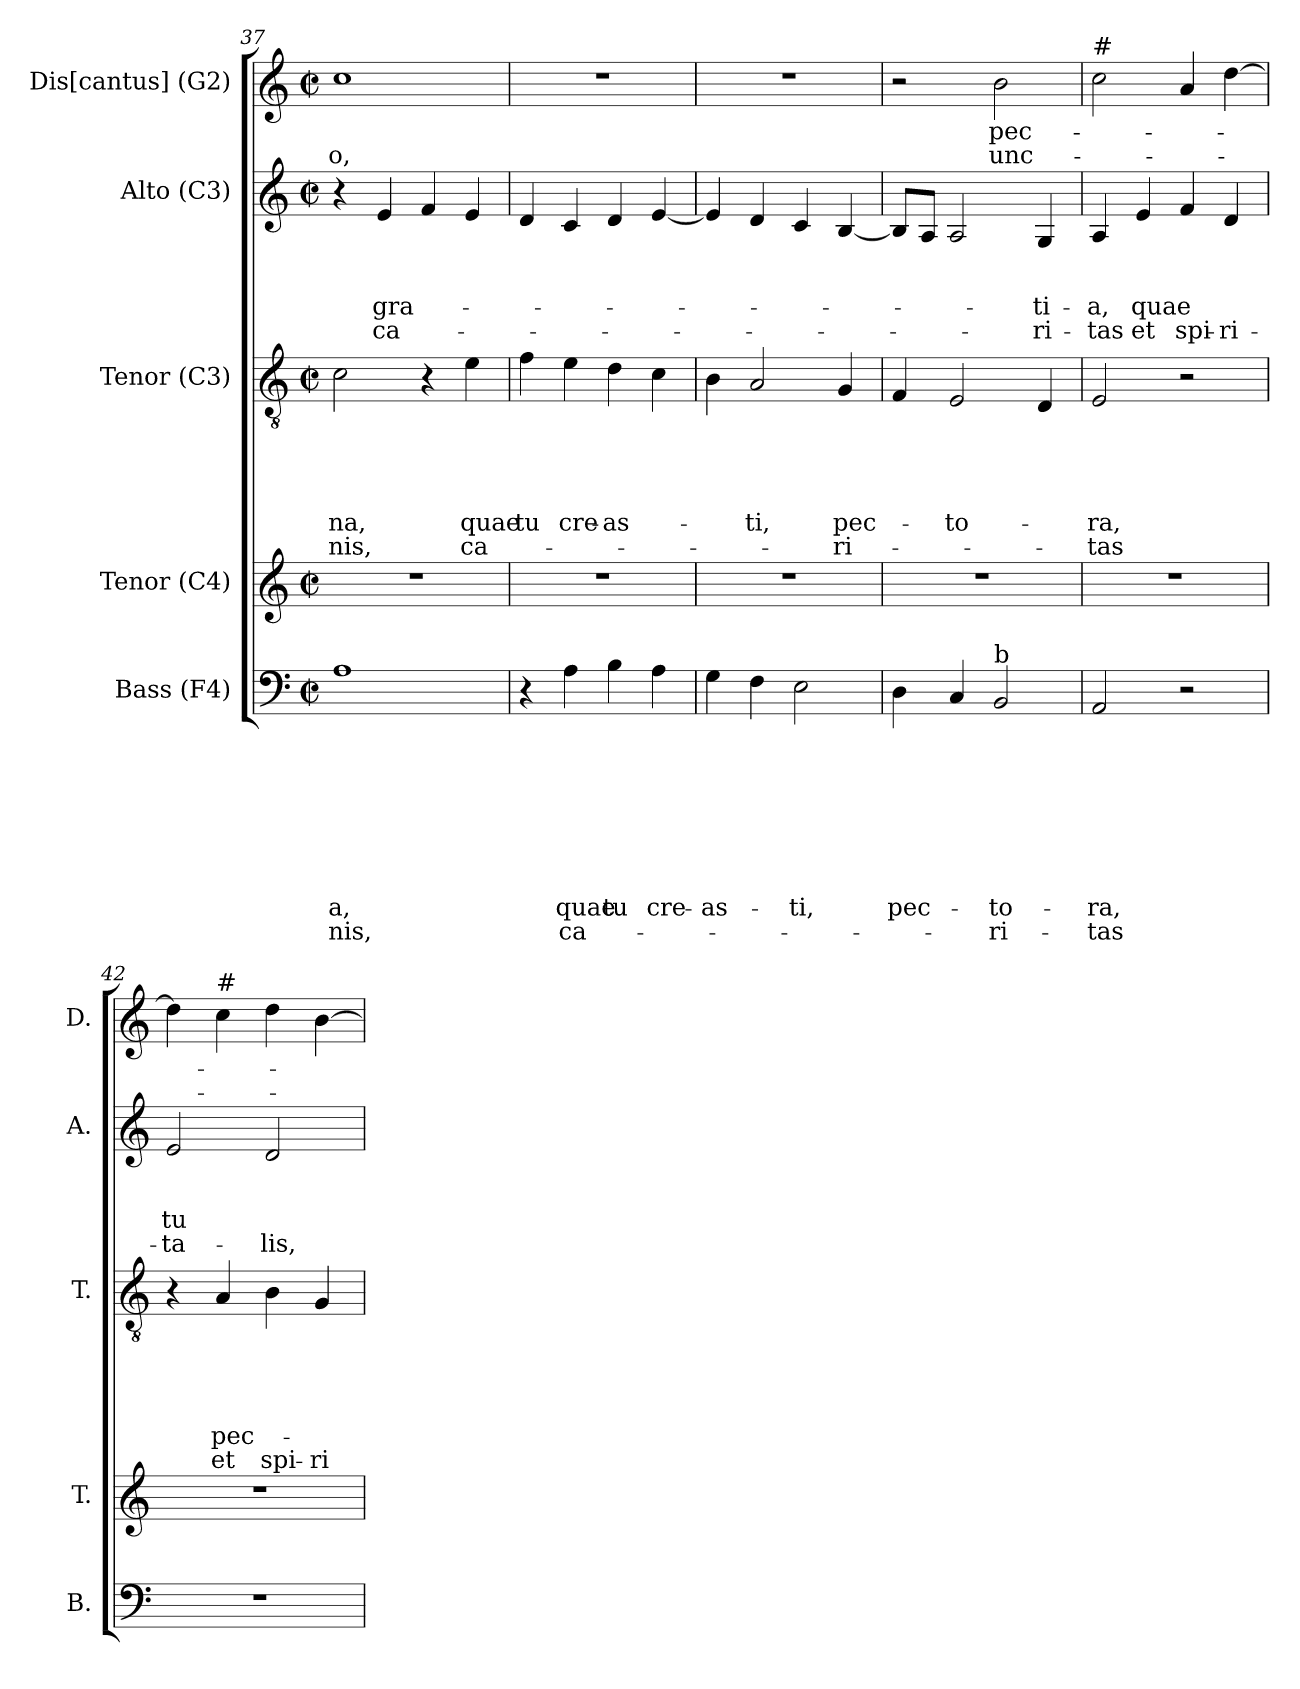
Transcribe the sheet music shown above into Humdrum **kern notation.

**kern	**text	**text	**text	**text	**text	**text	**text	**text	**text	**kern	**kern	**text	**text	**text	**text	**text	**text	**kern	**text	**text	**text	**text	**kern	**text	**text
*part5	*part5	*part5	*part5	*part5	*part5	*part5	*part5	*part5	*part5	*part4	*part3	*part3	*part3	*part3	*part3	*part3	*part3	*part2	*part2	*part2	*part2	*part2	*part1	*part1	*part1
*staff5	*staff5	*staff5	*staff5	*staff5	*staff5	*staff5	*staff5	*staff5	*staff5	*staff4	*staff3	*staff3	*staff3	*staff3	*staff3	*staff3	*staff3	*staff2	*staff2	*staff2	*staff2	*staff2	*staff1	*staff1	*staff1
*I"Bass (F4)	*	*	*	*	*	*	*	*	*	*I"Tenor (C4)	*I"Tenor (C3)	*	*	*	*	*	*	*I"Alto (C3)	*	*	*	*	*I"Dis[cantus] (G2)	*	*
*I'B.	*	*	*	*	*	*	*	*	*	*I'T.	*I'T.	*	*	*	*	*	*	*I'A.	*	*	*	*	*I'D.	*	*
*clefF4	*	*	*	*	*	*	*	*	*	*clefG2	*clefGv2	*	*	*	*	*	*	*clefG2	*	*	*	*	*clefG2	*	*
*k[]	*	*	*	*	*	*	*	*	*	*k[]	*k[]	*	*	*	*	*	*	*k[]	*	*	*	*	*k[]	*	*
*C:	*	*	*	*	*	*	*	*	*	*C:	*C:	*	*	*	*	*	*	*C:	*	*	*	*	*C:	*	*
*M2/2	*	*	*	*	*	*	*	*	*	*M2/2	*M2/2	*	*	*	*	*	*	*M2/2	*	*	*	*	*M2/2	*	*
*met(c|)	*	*	*	*	*	*	*	*	*	*met(c|)	*met(c|)	*	*	*	*	*	*	*met(c|)	*	*	*	*	*met(c|)	*	*
=37	=37	=37	=37	=37	=37	=37	=37	=37	=37	=37	=37	=37	=37	=37	=37	=37	=37	=37	=37	=37	=37	=37	=37	=37	=37
!	!	!	!	!	!	!	!	!LO:LY:b	!LO:LY:b	!	!	!	!	!	!	!LO:LY:b	!LO:LY:b	!	!	!	!	!	!	!	!LO:LY:b
1A	.	.	.	.	.	.	.	-a,	-nis,	1r	2c\	.	.	.	.	-na,	-nis,	4r	.	.	.	.	1cc	.	-o,
!	!	!	!	!	!	!	!	!	!	!	!	!	!	!	!	!	!	!	!	!	!LO:LY:b	!LO:LY:b	!	!	!
.	.	.	.	.	.	.	.	.	.	.	.	.	.	.	.	.	.	4e/	.	.	gra-	ca-	.	.	.
.	.	.	.	.	.	.	.	.	.	.	4r	.	.	.	.	.	.	4f/	.	.	.	.	.	.	.
!	!	!	!	!	!	!	!	!	!	!	!	!	!	!	!	!LO:LY:b	!LO:LY:b	!	!	!	!	!	!	!	!
.	.	.	.	.	.	.	.	.	.	.	4e\	.	.	.	.	quae	ca-	4e/	.	.	.	.	.	.	.
=38	=38	=38	=38	=38	=38	=38	=38	=38	=38	=38	=38	=38	=38	=38	=38	=38	=38	=38	=38	=38	=38	=38	=38	=38	=38
!	!	!	!	!	!	!	!	!	!	!	!	!	!	!	!	!LO:LY:b	!	!	!	!	!	!	!	!	!
4r	.	.	.	.	.	.	.	.	.	1r	4f\	.	.	.	.	tu	.	4d/	.	.	.	.	1r	.	.
!	!	!	!	!	!	!	!	!LO:LY:b	!LO:LY:b	!	!	!	!	!	!	!LO:LY:b	!	!	!	!	!	!	!	!	!
4A\	.	.	.	.	.	.	.	quae	ca-	.	4e\	.	.	.	.	cre-	.	4c/	.	.	.	.	.	.	.
!	!	!	!	!	!	!	!	!LO:LY:b	!	!	!	!	!	!	!	!LO:LY:b	!	!	!	!	!	!	!	!	!
4B\	.	.	.	.	.	.	.	tu	.	.	4d\	.	.	.	.	-as-	.	4d/	.	.	.	.	.	.	.
!	!	!	!	!	!	!	!	!LO:LY:b	!	!	!	!	!	!	!	!	!	!	!	!	!	!	!	!	!
4A\	.	.	.	.	.	.	.	cre-	.	.	4c\	.	.	.	.	.	.	[<4e/	.	.	.	.	.	.	.
=39	=39	=39	=39	=39	=39	=39	=39	=39	=39	=39	=39	=39	=39	=39	=39	=39	=39	=39	=39	=39	=39	=39	=39	=39	=39
!	!	!	!	!	!	!	!	!LO:LY:b	!	!	!	!	!	!	!	!	!	!	!	!	!	!	!	!	!
4G\	.	.	.	.	.	.	.	-as-	.	1r	4B\	.	.	.	.	.	.	4e/]	.	.	.	.	1r	.	.
!	!	!	!	!	!	!	!	!	!	!	!	!	!	!	!	!LO:LY:b	!	!	!	!	!	!	!	!	!
4F\	.	.	.	.	.	.	.	.	.	.	2A/	.	.	.	.	-ti,	.	4d/	.	.	.	.	.	.	.
!	!	!	!	!	!	!	!	!LO:LY:b	!	!	!	!	!	!	!	!	!	!	!	!	!	!	!	!	!
2E\	.	.	.	.	.	.	.	-ti,	.	.	.	.	.	.	.	.	.	4c/	.	.	.	.	.	.	.
!	!	!	!	!	!	!	!	!	!	!	!	!	!	!	!	!LO:LY:b	!LO:LY:b	!	!	!	!	!	!	!	!
.	.	.	.	.	.	.	.	.	.	.	4G/	.	.	.	.	pec-	-ri-	[<4B/	.	.	.	.	.	.	.
=40	=40	=40	=40	=40	=40	=40	=40	=40	=40	=40	=40	=40	=40	=40	=40	=40	=40	=40	=40	=40	=40	=40	=40	=40	=40
!	!	!	!	!	!	!	!	!LO:LY:b	!	!	!	!	!	!	!	!	!	!	!	!	!	!	!	!	!
4D\	.	.	.	.	.	.	.	pec-	.	1r	4F/	.	.	.	.	.	.	8B/L]	.	.	.	.	2r	.	.
.	.	.	.	.	.	.	.	.	.	.	.	.	.	.	.	.	.	8A/J	.	.	.	.	.	.	.
!	!	!	!	!	!	!	!	!	!	!	!	!	!	!	!	!LO:LY:b	!	!	!	!	!	!	!	!	!
4C/	.	.	.	.	.	.	.	.	.	.	2E/	.	.	.	.	-to-	.	2A/	.	.	.	.	.	.	.
!LO:TX:a:t=b	!	!	!	!	!	!	!	!	!	!	!	!	!	!	!	!	!	!	!	!	!	!	!	!	!
!	!	!	!	!	!	!	!	!LO:LY:b	!LO:LY:b	!	!	!	!	!	!	!	!	!	!	!	!	!	!	!LO:LY:b	!LO:LY:b
2BB/	.	.	.	.	.	.	.	-to-	-ri-	.	.	.	.	.	.	.	.	.	.	.	.	.	2b\	pec-	unc-
!	!	!	!	!	!	!	!	!	!	!	!	!	!	!	!	!	!	!	!	!	!LO:LY:b	!LO:LY:b	!	!	!
.	.	.	.	.	.	.	.	.	.	.	4D/	.	.	.	.	.	.	4G/	.	.	-ti-	-ri-	.	.	.
!!LO:LB:g=z
=41	=41	=41	=41	=41	=41	=41	=41	=41	=41	=41	=41	=41	=41	=41	=41	=41	=41	=41	=41	=41	=41	=41	=41	=41	=41
!	!	!	!	!	!	!	!	!	!	!	!	!	!	!	!	!	!	!	!	!	!	!	!LO:TX:a:t=#	!	!
!	!	!	!	!	!	!	!	!LO:LY:b	!LO:LY:b	!	!	!	!	!	!	!LO:LY:b	!LO:LY:b	!	!	!	!LO:LY:b	!LO:LY:b	!	!	!
2AA/	.	.	.	.	.	.	.	-ra,	-tas	1r	2E/	.	.	.	.	-ra,	-tas	4A/	.	.	-a,	-tas	2cc\	.	.
!	!	!	!	!	!	!	!	!	!	!	!	!	!	!	!	!	!	!	!	!	!LO:LY:b	!LO:LY:b	!	!	!
.	.	.	.	.	.	.	.	.	.	.	.	.	.	.	.	.	.	4e/	.	.	quae	et	.	.	.
!	!	!	!	!	!	!	!	!	!	!	!	!	!	!	!	!	!	!	!	!	!	!LO:LY:b	!	!	!
2r	.	.	.	.	.	.	.	.	.	.	2r	.	.	.	.	.	.	4f/	.	.	.	spi-	4a/	.	.
!	!	!	!	!	!	!	!	!	!	!	!	!	!	!	!	!	!	!	!	!	!	!LO:LY:b	!	!	!
.	.	.	.	.	.	.	.	.	.	.	.	.	.	.	.	.	.	4d/	.	.	.	-ri-	[>4dd\	.	.
=42	=42	=42	=42	=42	=42	=42	=42	=42	=42	=42	=42	=42	=42	=42	=42	=42	=42	=42	=42	=42	=42	=42	=42	=42	=42
!	!	!	!	!	!	!	!	!	!	!	!	!	!	!	!	!	!	!	!	!	!LO:LY:b	!LO:LY:b	!	!	!
1r	.	.	.	.	.	.	.	.	.	1r	4r	.	.	.	.	.	.	2e/	.	.	tu	-ta-	4dd\]	.	.
!	!	!	!	!	!	!	!	!	!	!	!	!	!	!	!	!	!	!	!	!	!	!	!LO:TX:a:t=#	!	!
!	!	!	!	!	!	!	!	!	!	!	!	!	!	!	!	!LO:LY:b	!LO:LY:b	!	!	!	!	!	!	!	!
.	.	.	.	.	.	.	.	.	.	.	4A/	.	.	.	.	pec-	et	.	.	.	.	.	4cc\	.	.
!	!	!	!	!	!	!	!	!	!	!	!	!	!	!	!	!	!LO:LY:b	!	!	!	!	!LO:LY:b	!	!	!
.	.	.	.	.	.	.	.	.	.	.	4B\	.	.	.	.	.	spi-	2d/	.	.	.	-lis,	4dd\	.	.
!	!	!	!	!	!	!	!	!	!	!	!	!	!	!	!	!	!LO:LY:b	!	!	!	!	!	!	!	!
.	.	.	.	.	.	.	.	.	.	.	4G/	.	.	.	.	.	-ri-	.	.	.	.	.	[>4b\	.	.
=	=	=	=	=	=	=	=	=	=	=	=	=	=	=	=	=	=	=	=	=	=	=	=	=	=
*-	*-	*-	*-	*-	*-	*-	*-	*-	*-	*-	*-	*-	*-	*-	*-	*-	*-	*-	*-	*-	*-	*-	*-	*-	*-
